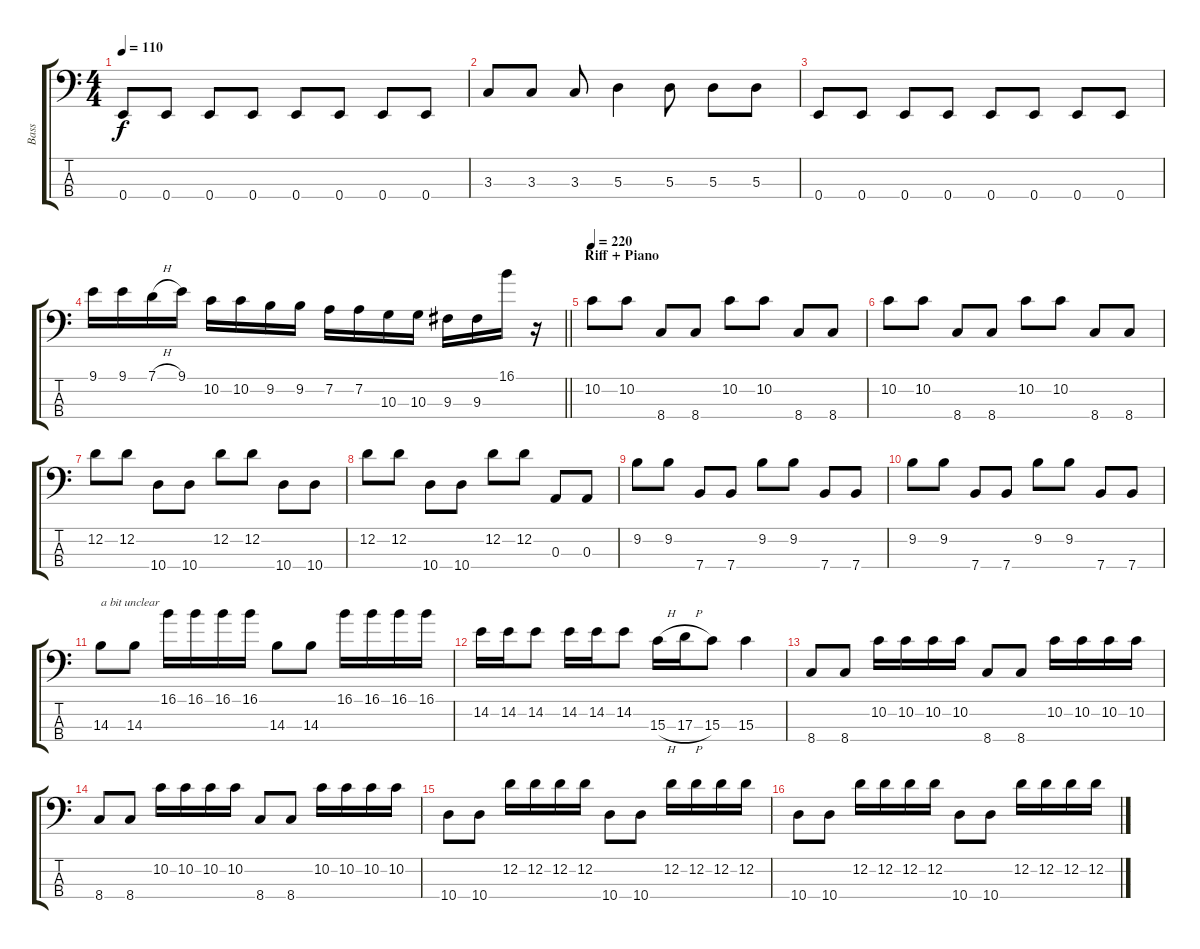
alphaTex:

\track ("Bass" "Bass") {instrument fretlessbass}
\staff {score tabs}
\tuning (G2 D2 A1 E1) {hide}
\ts (4 4)
\tempo 110
\clef f4
\ks c
0.4.8{dy f} 0.4.8 0.4.8 0.4.8 0.4.8 0.4.8 0.4.8 0.4.8 |
3.3.8 3.3.8 3.3.8 5.3.4 5.3.8 5.3.8 5.3.8 |
0.4.8 0.4.8 0.4.8 0.4.8 0.4.8 0.4.8 0.4.8 0.4.8 |
\barLineRight lightlight
9.1.16 9.1.16 7.1{h}.16 9.1.16 10.2.16 10.2.16 9.2.16 9.2.16 7.2.16 7.2.16 10.3.16 10.3.16 9.3.16 9.3.16 16.1.16 r.16 |
\section ("" "Riff + Piano")
\tempo 220
10.2.8{volume 14} 10.2.8 8.4.8 8.4.8 10.2.8 10.2.8 8.4.8 8.4.8 |
10.2.8 10.2.8 8.4.8 8.4.8 10.2.8 10.2.8 8.4.8 8.4.8 |
12.2.8 12.2.8 10.4.8 10.4.8 12.2.8 12.2.8 10.4.8 10.4.8 |
12.2.8 12.2.8 10.4.8 10.4.8 12.2.8 12.2.8 0.3.8 0.3.8 |
9.2.8 9.2.8 7.4.8 7.4.8 9.2.8 9.2.8 7.4.8 7.4.8 |
9.2.8 9.2.8 7.4.8 7.4.8 9.2.8 9.2.8 7.4.8 7.4.8 |
14.3.8{txt "a bit unclear"} 14.3.8 16.1.16 16.1.16 16.1.16 16.1.16 14.3.8 14.3.8 16.1.16 16.1.16 16.1.16 16.1.16 |
14.2.16 14.2.16 14.2.8 14.2.16 14.2.16 14.2.8 15.3{h}.16 17.3{h}.16 15.3.8 15.3.4 |
8.4.8 8.4.8 10.2.16 10.2.16 10.2.16 10.2.16 8.4.8 8.4.8 10.2.16 10.2.16 10.2.16 10.2.16 |
8.4.8 8.4.8 10.2.16 10.2.16 10.2.16 10.2.16 8.4.8 8.4.8 10.2.16 10.2.16 10.2.16 10.2.16 |
10.4.8 10.4.8 12.2.16 12.2.16 12.2.16 12.2.16 10.4.8 10.4.8 12.2.16 12.2.16 12.2.16 12.2.16 |
10.4.8 10.4.8 12.2.16 12.2.16 12.2.16 12.2.16 10.4.8 10.4.8 12.2.16 12.2.16 12.2.16 12.2.16
